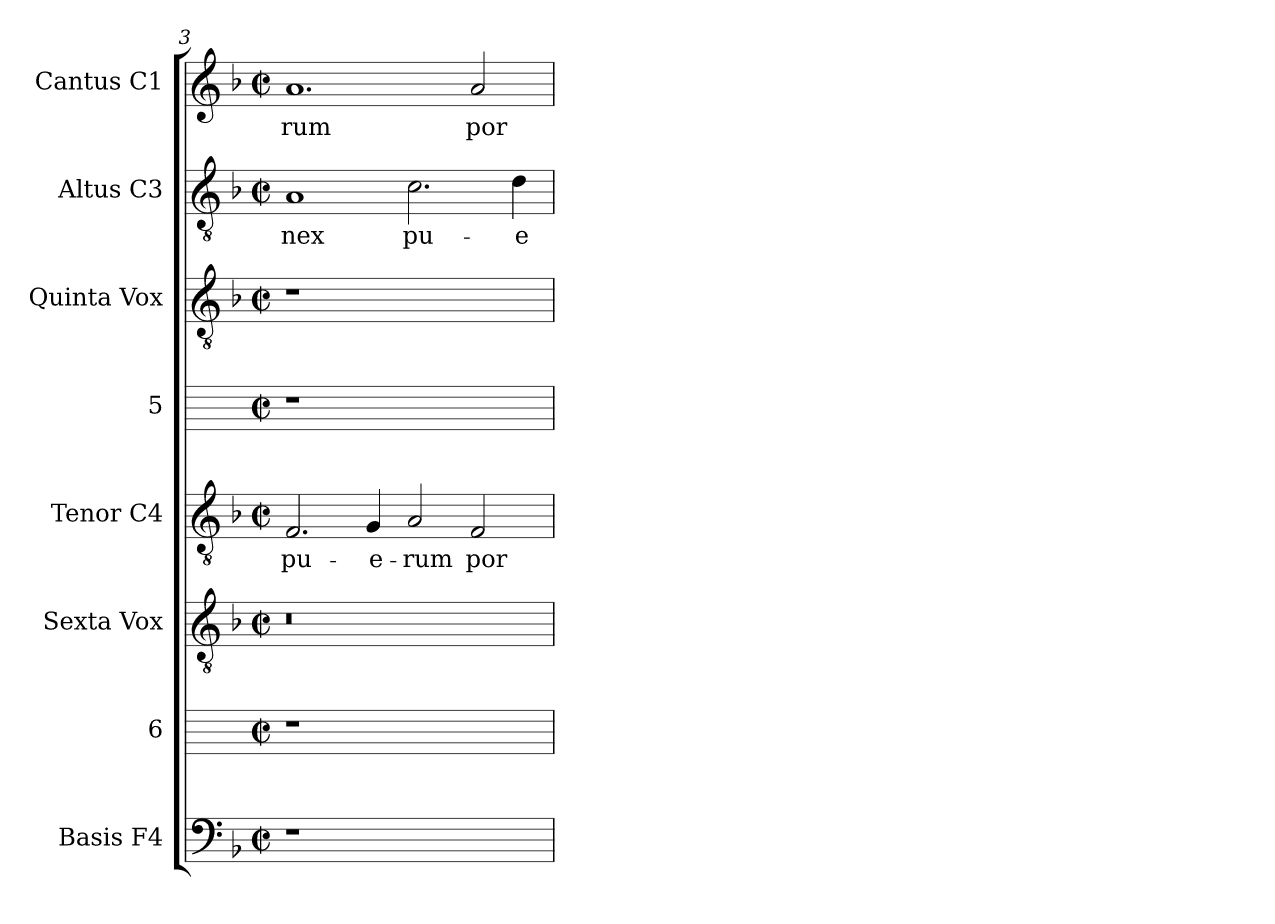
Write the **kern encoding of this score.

**kern	**kern	**kern	**kern	**text	**kern	**kern	**kern	**text	**kern	**text
*part8	*part7	*part6	*part5	*part5	*part4	*part3	*part2	*part2	*part1	*part1
*staff8	*staff7	*staff6	*staff5	*staff5	*staff4	*staff3	*staff2	*staff2	*staff1	*staff1
*I"Basis  F4	*I"6	*I"Sexta  Vox	*I"Tenor  C4	*	*I"5	*I"Quinta  Vox	*I"Altus  C3	*	*I"Cantus  C1	*
*I'B	*	*	*I'T	*	*	*	*I'A	*	*I'C	*
*clefF4	*	*clefGv2	*clefGv2	*	*	*clefGv2	*clefGv2	*	*clefG2	*
*k[b-]	*k[]	*k[b-]	*k[b-]	*	*k[]	*k[b-]	*k[b-]	*	*k[b-]	*
*F:	*C:	*F:	*F:	*	*C:	*F:	*F:	*	*F:	*
*M2/2	*M2/2	*M2/2	*M2/2	*	*M2/2	*M2/2	*M2/2	*	*M2/2	*
*met(c|)	*met(c|)	*met(c|)	*met(c|)	*	*met(c|)	*met(c|)	*met(c|)	*	*met(c|)	*
=3	=3	=3	=3	=3	=3	=3	=3	=3	=3	=3
!	!	!	!	!LO:LY:b:cj	!	!	!	!LO:LY:b:cj	!	!LO:LY:b:cj
1r	1r	0r	2.F/	pu-	1r	1r	1A	-nex	1.a	-rum
!	!	!	!	!LO:LY:b:cj	!	!	!	!	!	!
.	.	.	4G/	-e-	.	.	.	.	.	.
!	!	!	!	!LO:LY:b:cj	!	!	!	!LO:LY:b:cj	!	!
1ryy	1ryy	.	2A/	-rum	1ryy	1ryy	2.c\	pu-	.	.
!	!	!	!	!LO:LY:b:cj	!	!	!	!	!	!LO:LY:b:cj
.	.	.	2F/	por-	.	.	.	.	2a/	por-
!	!	!	!	!	!	!	!	!LO:LY:b:cj	!	!
.	.	.	.	.	.	.	4d\	-e-	.	.
=	=	=	=	=	=	=	=	=	=	=
*-	*-	*-	*-	*-	*-	*-	*-	*-	*-	*-
